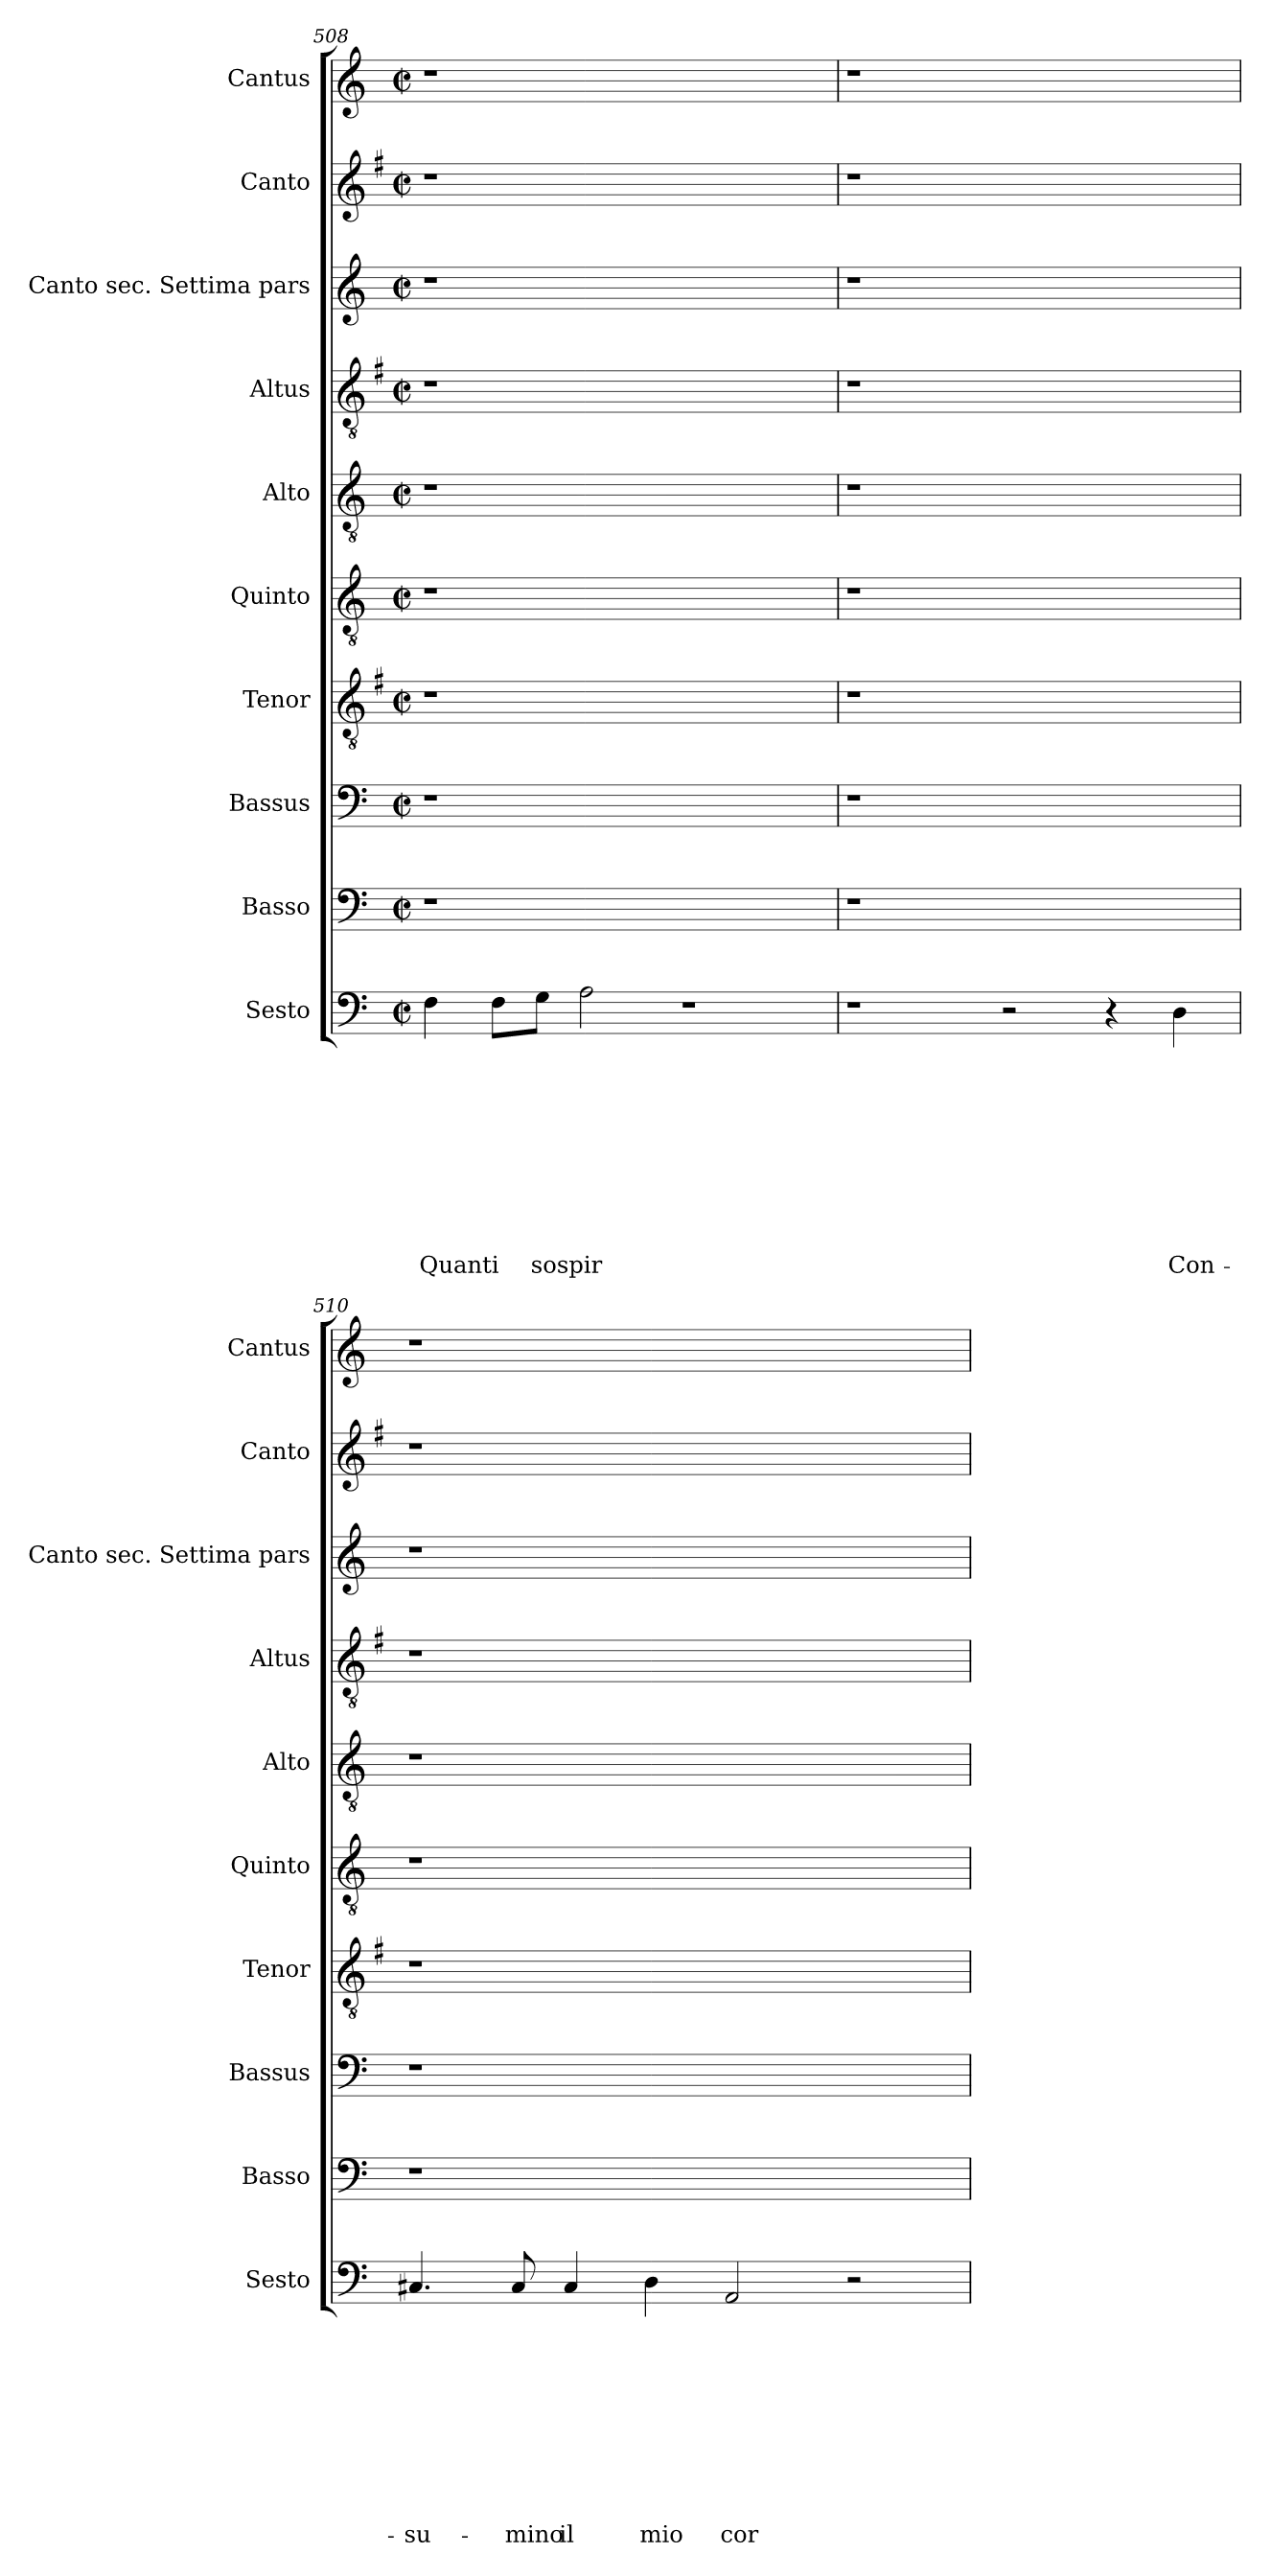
**kern	**text	**text	**text	**text	**text	**text	**text	**text	**text	**text	**kern	**kern	**kern	**kern	**kern	**kern	**kern	**kern	**kern
*part10	*part10	*part10	*part10	*part10	*part10	*part10	*part10	*part10	*part10	*part10	*part9	*part8	*part7	*part6	*part5	*part4	*part3	*part2	*part1
*staff10	*staff10	*staff10	*staff10	*staff10	*staff10	*staff10	*staff10	*staff10	*staff10	*staff10	*staff9	*staff8	*staff7	*staff6	*staff5	*staff4	*staff3	*staff2	*staff1
*I"Sesto	*	*	*	*	*	*	*	*	*	*	*I"Basso	*I"Bassus	*I"Tenor	*I"Quinto	*I"Alto	*I"Altus	*I"Canto sec. Settima pars	*I"Canto	*I"Cantus
*I'Sesto	*	*	*	*	*	*	*	*	*	*	*I'Basso	*I'Bassus	*I'Tenor	*I'Quinto	*I'Alto	*I'Altus	*I'Canto sec. Settima pars	*I'Canto	*I'Cantus
!!LO:LB:g=z
*clefF4	*	*	*	*	*	*	*	*	*	*	*clefF4	*clefF4	*clefGv2	*clefGv2	*clefGv2	*clefGv2	*clefG2	*clefG2	*clefG2
*k[]	*	*	*	*	*	*	*	*	*	*	*k[]	*k[]	*k[f#]	*k[]	*k[]	*k[f#]	*k[]	*k[f#]	*k[]
*C:	*	*	*	*	*	*	*	*	*	*	*C:	*C:	*G:	*C:	*C:	*G:	*C:	*G:	*C:
*M2/2	*	*	*	*	*	*	*	*	*	*	*M2/2	*M2/2	*M2/2	*M2/2	*M2/2	*M2/2	*M2/2	*M2/2	*M2/2
*met(c|)	*	*	*	*	*	*	*	*	*	*	*met(c|)	*met(c|)	*met(c|)	*met(c|)	*met(c|)	*met(c|)	*met(c|)	*met(c|)	*met(c|)
=508	=508	=508	=508	=508	=508	=508	=508	=508	=508	=508	=508	=508	=508	=508	=508	=508	=508	=508	=508
!	!	!	!	!	!	!	!	!	!	!LO:LY:b	!	!	!	!	!	!	!	!	!
4F\	.	.	.	.	.	.	.	.	.	Quanti	1r	1r	1r	1r	1r	1r	1r	1r	1r
8F\L	.	.	.	.	.	.	.	.	.	.	.	.	.	.	.	.	.	.	.
!	!	!	!	!	!	!	!	!	!	!LO:LY:b	!	!	!	!	!	!	!	!	!
8G\J	.	.	.	.	.	.	.	.	.	sospir	.	.	.	.	.	.	.	.	.
2A\	.	.	.	.	.	.	.	.	.	.	.	.	.	.	.	.	.	.	.
1r	.	.	.	.	.	.	.	.	.	.	1ryy	1ryy	1ryy	1ryy	1ryy	1ryy	1ryy	1ryy	1ryy
=509	=509	=509	=509	=509	=509	=509	=509	=509	=509	=509	=509	=509	=509	=509	=509	=509	=509	=509	=509
1r	.	.	.	.	.	.	.	.	.	.	1r	1r	1r	1r	1r	1r	1r	1r	1r
2r	.	.	.	.	.	.	.	.	.	.	1ryy	1ryy	1ryy	1ryy	1ryy	1ryy	1ryy	1ryy	1ryy
4r	.	.	.	.	.	.	.	.	.	.	.	.	.	.	.	.	.	.	.
!	!	!	!	!	!	!	!	!	!	!LO:LY:b	!	!	!	!	!	!	!	!	!
4D\	.	.	.	.	.	.	.	.	.	Con-	.	.	.	.	.	.	.	.	.
=510	=510	=510	=510	=510	=510	=510	=510	=510	=510	=510	=510	=510	=510	=510	=510	=510	=510	=510	=510
!	!	!	!	!	!	!	!	!	!	!LO:LY:b	!	!	!	!	!	!	!	!	!
4.C#X/	.	.	.	.	.	.	.	.	.	-su-	1r	1r	1r	1r	1r	1r	1r	1r	1r
!	!	!	!	!	!	!	!	!	!	!LO:LY:b	!	!	!	!	!	!	!	!	!
8C#/	.	.	.	.	.	.	.	.	.	-mino	.	.	.	.	.	.	.	.	.
!	!	!	!	!	!	!	!	!	!	!LO:LY:b	!	!	!	!	!	!	!	!	!
4C#/	.	.	.	.	.	.	.	.	.	il	.	.	.	.	.	.	.	.	.
!	!	!	!	!	!	!	!	!	!	!LO:LY:b	!	!	!	!	!	!	!	!	!
4D\	.	.	.	.	.	.	.	.	.	mio	.	.	.	.	.	.	.	.	.
!	!	!	!	!	!	!	!	!	!	!LO:LY:b	!	!	!	!	!	!	!	!	!
2AA/	.	.	.	.	.	.	.	.	.	cor	1ryy	1ryy	1ryy	1ryy	1ryy	1ryy	1ryy	1ryy	1ryy
2r	.	.	.	.	.	.	.	.	.	.	.	.	.	.	.	.	.	.	.
=	=	=	=	=	=	=	=	=	=	=	=	=	=	=	=	=	=	=	=
*-	*-	*-	*-	*-	*-	*-	*-	*-	*-	*-	*-	*-	*-	*-	*-	*-	*-	*-	*-
